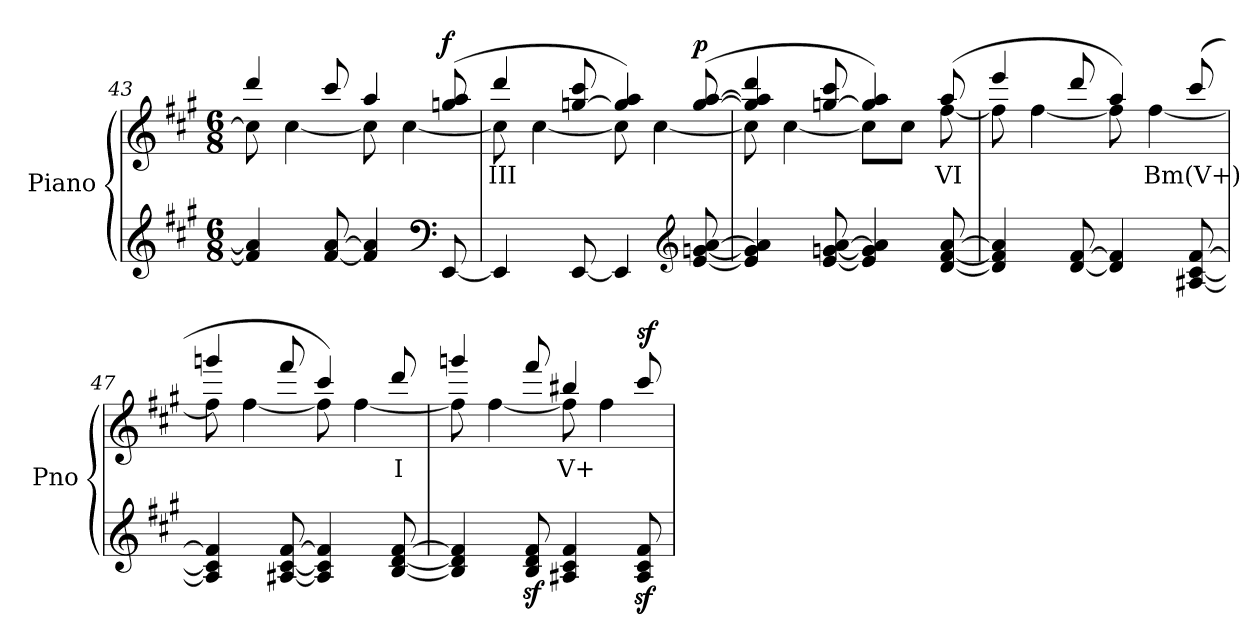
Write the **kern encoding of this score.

**kern	**kern	**text	**dynam
*part1	*part1	*part1	*part1
*staff2	*staff1	*staff1	*staff1/2
*I"Piano	*	*	*
*I'Pno	*	*	*
*clefG2	*clefG2	*	*
*k[f#c#g#]	*k[f#c#g#]	*	*
*M6/8	*M6/8	*	*
=43	=43	=43	=43
*	*^	*	*
4f#/] 4a/]	4ddd/	8cc#\]	.	.
.	.	[4cc#\	.	.
[8f#/ [8a/	8ccc#/	.	.	.
4f#/] 4a/]	4aa/	8cc#\]	.	.
.	.	[4cc#\	.	.
*clefF4	*	*	*	*
!	!	!	!	!LO:DY:b
[8EE/	(>8ggn/ 8aa/	.	.	f
=44	=44	=44	=44	=44
!	!	!	!LO:LY:b	!
4EE/]	4ddd/	8cc#\]	III	.
.	.	[4cc#\	.	.
[8EE/	[8ggn/ 8ccc#/	.	.	.
4EE/]	4gg/] 4aa/)	8cc#\]	.	.
.	.	[4cc#\	.	.
*clefG2	*	*	*	*
!	!	!	!	!LO:DY:b
[8e/ [8gn/ [8a/	(>[8gg/ [8aa/	.	.	p
=45	=45	=45	=45	=45
4e/] 4g/] 4a/]	4gg/] 4aa/] 4ddd/	8cc#\]	.	.
.	.	[4cc#\	.	.
[8e/ [8gn/ [8a/	[8ggn/ 8ccc#/	.	.	.
4e/] 4g/] 4a/]	4gg/] 4aa/)	8cc#\L]	.	.
.	.	8cc#\J	.	.
!	!	!	!LO:LY:b	!
[8d/ [8f#/ [8a/	(>8aa/	[8ff#\	VI	.
!!LO:LB:g=z	!!
=46	=46	=46	=46	=46
4d/] 4f#/] 4a/]	4eee/	8ff#\]	.	.
.	.	[4ff#\	.	.
[8d/ [8f#/	8ddd/	.	.	.
4d/] 4f#/]	4aa/)	8ff#\]	.	.
!	!	!	!LO:LY:b	!
.	.	[4ff#\	Bm(V+)	.
[8A#X/ [8c#/ [8f#/	(>8ccc#/	.	.	.
=47	=47	=47	=47	=47
4A#/] 4c#/] 4f#/]	4gggn/	8ff#\]	.	.
.	.	[4ff#\	.	.
[8A#X/ [8c#/ [8f#/	8fff#/	.	.	.
4A#/] 4c#/] 4f#/]	4ccc#/)	8ff#\]	.	.
.	.	[4ff#\	.	.
!	!	!	!LO:LY:b	!
[8B/ [8d/ [8f#/	8ddd/	.	I	.
=48	=48	=48	=48	=48
4B/] 4d/] 4f#/]	4gggn/	8ff#\]	.	.
.	.	[4ff#\	.	.
8B/z< 8d/z< 8f#/z<	8fff#/	.	.	.
!	!	!	!LO:LY:b	!
4A#X/ 4c#/ 4f#/	4bb#X/	8ff#\]	V+	.
.	.	4ff#\	.	.
!	!	!	!	!LO:DY:b
8A#/z< 8c#/z< 8f#/z<	8ccc#/	.	.	sf
*	*v	*v	*	*
=	=	=	=
*-	*-	*-	*-
